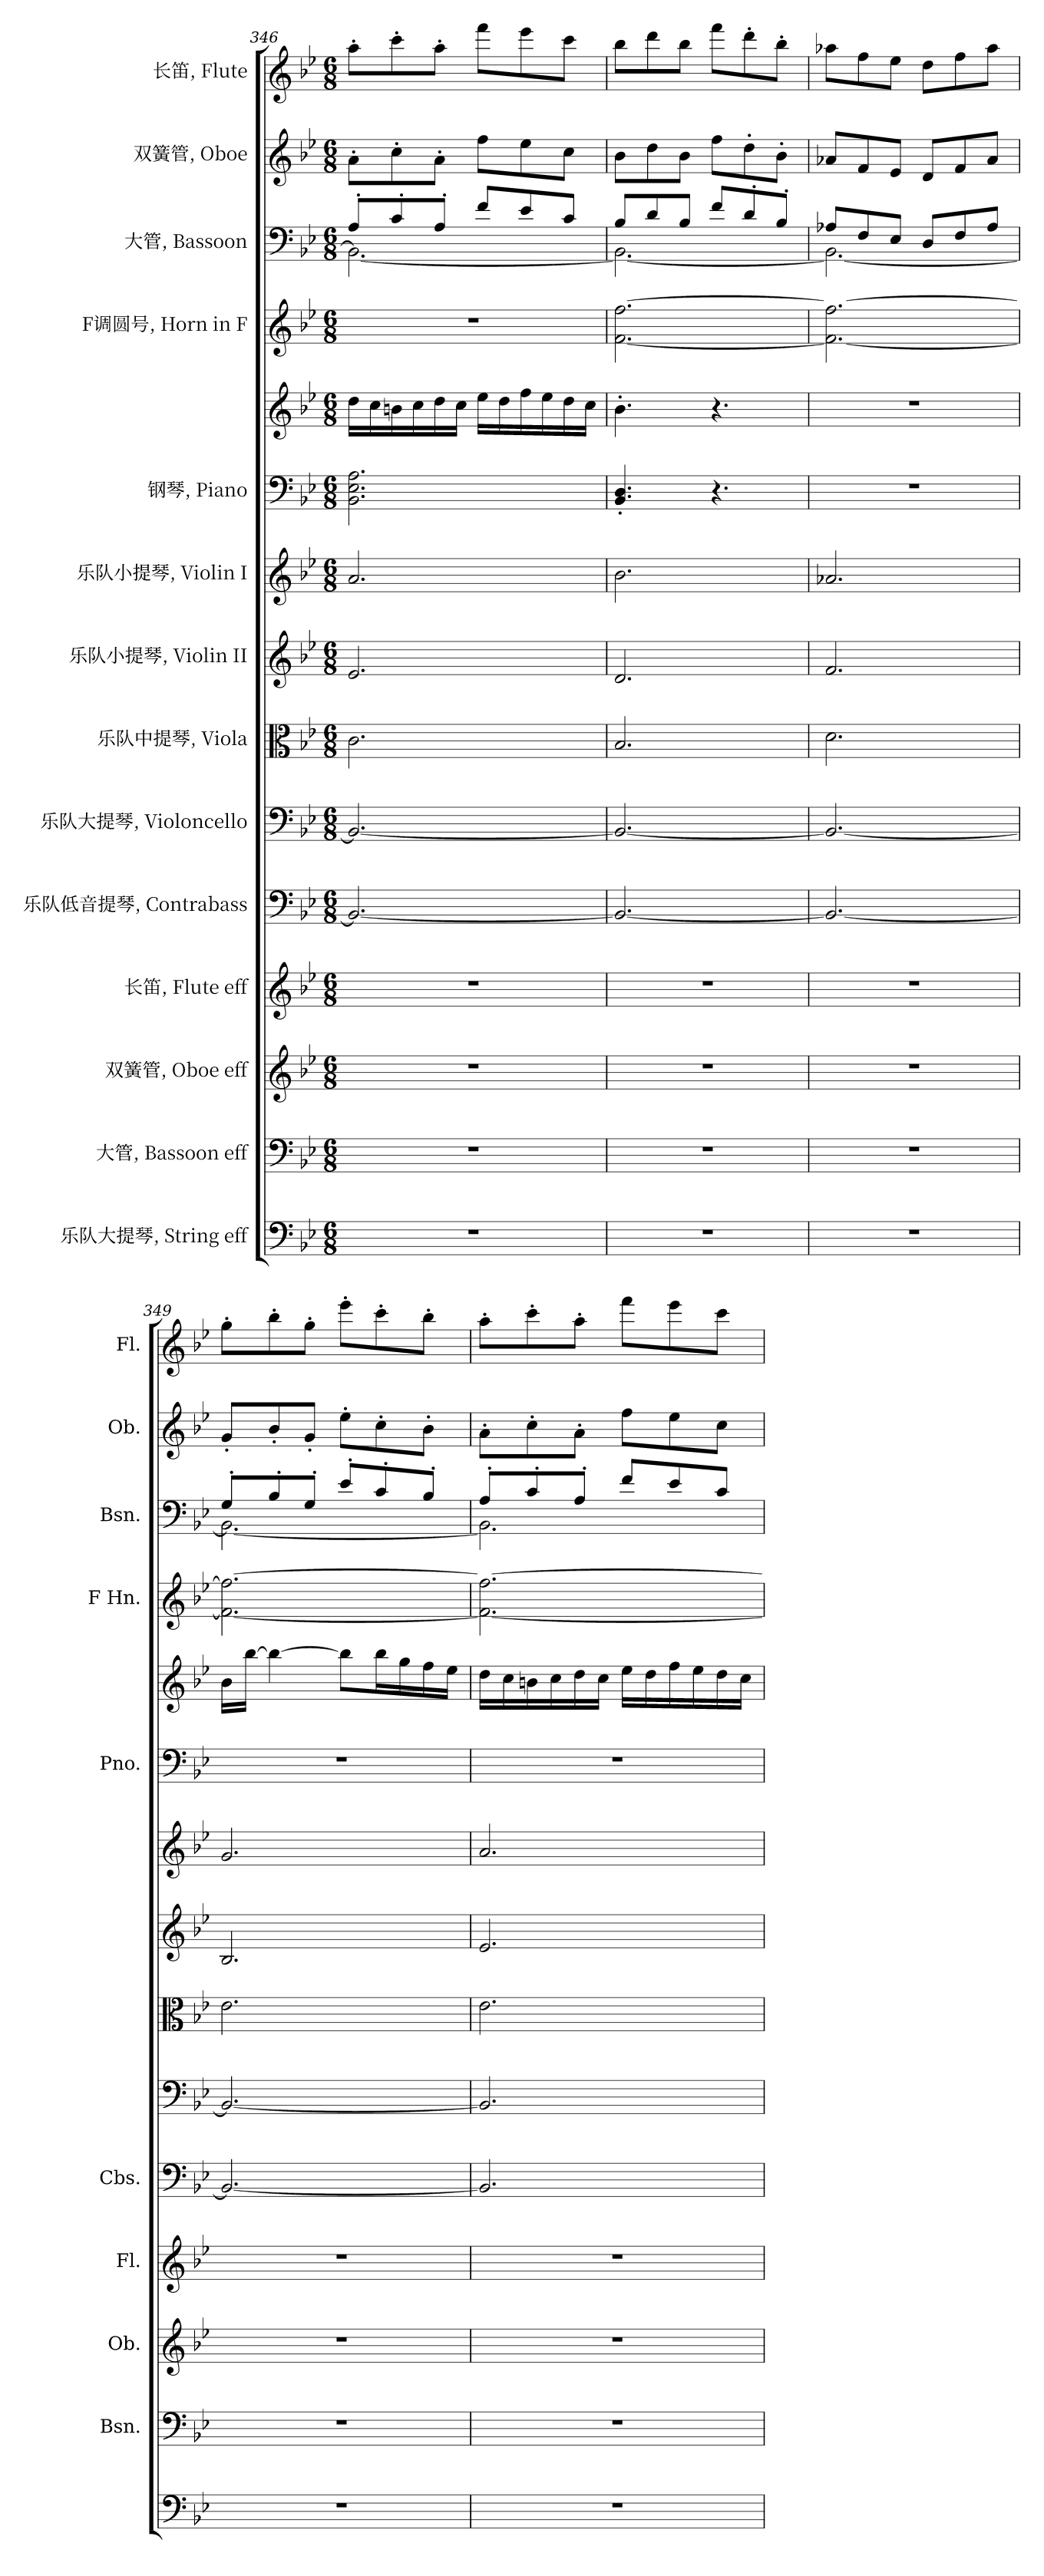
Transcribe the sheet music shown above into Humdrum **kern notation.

**kern	**kern	**kern	**kern	**kern	**kern	**kern	**kern	**kern	**kern	**kern	**kern	**kern	**kern	**kern
*part14	*part13	*part12	*part11	*part10	*part9	*part8	*part7	*part6	*part5	*part5	*part4	*part3	*part2	*part1
*staff15	*staff14	*staff13	*staff12	*staff11	*staff10	*staff9	*staff8	*staff7	*staff6	*staff5	*staff4	*staff3	*staff2	*staff1
*I"乐队大提琴, String eff	*I"大管, Bassoon eff	*I"双簧管, Oboe eff	*I"长笛, Flute eff	*I"乐队低音提琴, Contrabass	*I"乐队大提琴, Violoncello	*I"乐队中提琴, Viola	*I"乐队小提琴, Violin II	*I"乐队小提琴, Violin I	*I"钢琴, Piano	*	*I"F调圆号, Horn in F	*I"大管, Bassoon	*I"双簧管, Oboe	*I"长笛, Flute
*	*I'Bsn.	*I'Ob.	*I'Fl.	*I'Cbs.	*	*	*	*	*I'Pno.	*	*I'F Hn.	*I'Bsn.	*I'Ob.	*I'Fl.
*clefF4	*clefF4	*clefG2	*clefG2	*clefF4	*clefF4	*clefC3	*clefG2	*clefG2	*clefF4	*clefG2	*clefG2	*clefF4	*clefG2	*clefG2
*	*	*	*	*ITrd7c12	*	*	*	*	*	*	*ITrd4c7	*	*	*
*k[b-e-]	*k[b-e-]	*k[b-e-]	*k[b-e-]	*k[b-e-]	*k[b-e-]	*k[b-e-]	*k[b-e-]	*k[b-e-]	*k[b-e-]	*k[b-e-]	*k[b-e-a-]	*k[b-e-]	*k[b-e-]	*k[b-e-]
*M6/8	*M6/8	*M6/8	*M6/8	*M6/8	*M6/8	*M6/8	*M6/8	*M6/8	*M6/8	*M6/8	*M6/8	*M6/8	*M6/8	*M6/8
=346	=346	=346	=346	=346	=346	=346	=346	=346	=346	=346	=346	=346	=346	=346
*	*	*	*	*	*	*	*	*	*	*	*	*^	*	*
2.r	2.r	2.r	2.r	2.BBB-/_	2.BB-/_	2.c\	2.e-/	2.a/	2.BB-\ 2.E-\ 2.A\	16dd\LL	2.r	8A'/L	2.BB-\_	8a'\L	8aa'\L
.	.	.	.	.	.	.	.	.	.	16cc\	.	.	.	.	.
.	.	.	.	.	.	.	.	.	.	16bn\	.	8c'/	.	8cc'\	8ccc'\
.	.	.	.	.	.	.	.	.	.	16cc\	.	.	.	.	.
.	.	.	.	.	.	.	.	.	.	16dd\	.	8A'/J	.	8a'\J	8aa'\J
.	.	.	.	.	.	.	.	.	.	16cc\JJ	.	.	.	.	.
.	.	.	.	.	.	.	.	.	.	16ee-\LL	.	8f/L	.	8ff\L	8fff\L
.	.	.	.	.	.	.	.	.	.	16dd\	.	.	.	.	.
.	.	.	.	.	.	.	.	.	.	16ff\	.	8e-/	.	8ee-\	8eee-\
.	.	.	.	.	.	.	.	.	.	16ee-\	.	.	.	.	.
.	.	.	.	.	.	.	.	.	.	16dd\	.	8c/J	.	8cc\J	8ccc\J
.	.	.	.	.	.	.	.	.	.	16cc\JJ	.	.	.	.	.
=347	=347	=347	=347	=347	=347	=347	=347	=347	=347	=347	=347	=347	=347	=347	=347
2.r	2.r	2.r	2.r	2.BBB-/_	2.BB-/_	2.B-/	2.d/	2.b-\	4.BB-/' 4.D/'	4.b-'\	[2.B-\ [2.b-\	8B-/L	2.BB-\_	8b-\L	8bb-\L
.	.	.	.	.	.	.	.	.	.	.	.	8d/	.	8dd\	8ddd\
.	.	.	.	.	.	.	.	.	.	.	.	8B-/J	.	8b-\J	8bb-\J
.	.	.	.	.	.	.	.	.	4.r	4.r	.	8f/L	.	8ff\L	8fff\L
.	.	.	.	.	.	.	.	.	.	.	.	8d'/	.	8dd'\	8ddd'\
.	.	.	.	.	.	.	.	.	.	.	.	8B-'/J	.	8b-'\J	8bb-'\J
=348	=348	=348	=348	=348	=348	=348	=348	=348	=348	=348	=348	=348	=348	=348	=348
2.r	2.r	2.r	2.r	2.BBB-/_	2.BB-/_	2.d\	2.f/	2.a-X/	2.r	2.r	2.B-\_ 2.b-\_	8A-X/L	2.BB-\_	8a-X/L	8aa-X\L
.	.	.	.	.	.	.	.	.	.	.	.	8F/	.	8f/	8ff\
.	.	.	.	.	.	.	.	.	.	.	.	8E-/J	.	8e-/J	8ee-\J
.	.	.	.	.	.	.	.	.	.	.	.	8D/L	.	8d/L	8dd\L
.	.	.	.	.	.	.	.	.	.	.	.	8F/	.	8f/	8ff\
.	.	.	.	.	.	.	.	.	.	.	.	8A-/J	.	8a-/J	8aa-\J
!!LO:PB:g=z
=349	=349	=349	=349	=349	=349	=349	=349	=349	=349	=349	=349	=349	=349	=349	=349
2.r	2.r	2.r	2.r	2.BBB-/_	2.BB-/_	2.e-\	2.B-/	2.g/	2.r	16b-\LL	2.B-\_ 2.b-\_	8G'/L	2.BB-\_	8g'/L	8gg'\L
.	.	.	.	.	.	.	.	.	.	[16bb-\JJ	.	.	.	.	.
.	.	.	.	.	.	.	.	.	.	4bb-\_	.	8B-'/	.	8b-'/	8bb-'\
.	.	.	.	.	.	.	.	.	.	.	.	8G'/J	.	8g'/J	8gg'\J
.	.	.	.	.	.	.	.	.	.	8bb-\L]	.	8e-'/L	.	8ee-'\L	8eee-'\L
.	.	.	.	.	.	.	.	.	.	16bb-\L	.	8c'/	.	8cc'\	8ccc'\
.	.	.	.	.	.	.	.	.	.	16gg\	.	.	.	.	.
.	.	.	.	.	.	.	.	.	.	16ff\	.	8B-'/J	.	8b-'\J	8bb-'\J
.	.	.	.	.	.	.	.	.	.	16ee-\JJ	.	.	.	.	.
=350	=350	=350	=350	=350	=350	=350	=350	=350	=350	=350	=350	=350	=350	=350	=350
2.r	2.r	2.r	2.r	2.BBB-/]	2.BB-/]	2.e-\	2.e-/	2.a/	2.r	16dd\LL	2.B-\_ 2.b-\_	8A'/L	2.BB-\]	8a'\L	8aa'\L
.	.	.	.	.	.	.	.	.	.	16cc\	.	.	.	.	.
.	.	.	.	.	.	.	.	.	.	16bn\	.	8c'/	.	8cc'\	8ccc'\
.	.	.	.	.	.	.	.	.	.	16cc\	.	.	.	.	.
.	.	.	.	.	.	.	.	.	.	16dd\	.	8A'/J	.	8a'\J	8aa'\J
.	.	.	.	.	.	.	.	.	.	16cc\JJ	.	.	.	.	.
.	.	.	.	.	.	.	.	.	.	16ee-\LL	.	8f/L	.	8ff\L	8fff\L
.	.	.	.	.	.	.	.	.	.	16dd\	.	.	.	.	.
.	.	.	.	.	.	.	.	.	.	16ff\	.	8e-/	.	8ee-\	8eee-\
.	.	.	.	.	.	.	.	.	.	16ee-\	.	.	.	.	.
.	.	.	.	.	.	.	.	.	.	16dd\	.	8c/J	.	8cc\J	8ccc\J
.	.	.	.	.	.	.	.	.	.	16cc\JJ	.	.	.	.	.
*	*	*	*	*	*	*	*	*	*	*	*	*v	*v	*	*
=	=	=	=	=	=	=	=	=	=	=	=	=	=	=
*-	*-	*-	*-	*-	*-	*-	*-	*-	*-	*-	*-	*-	*-	*-
